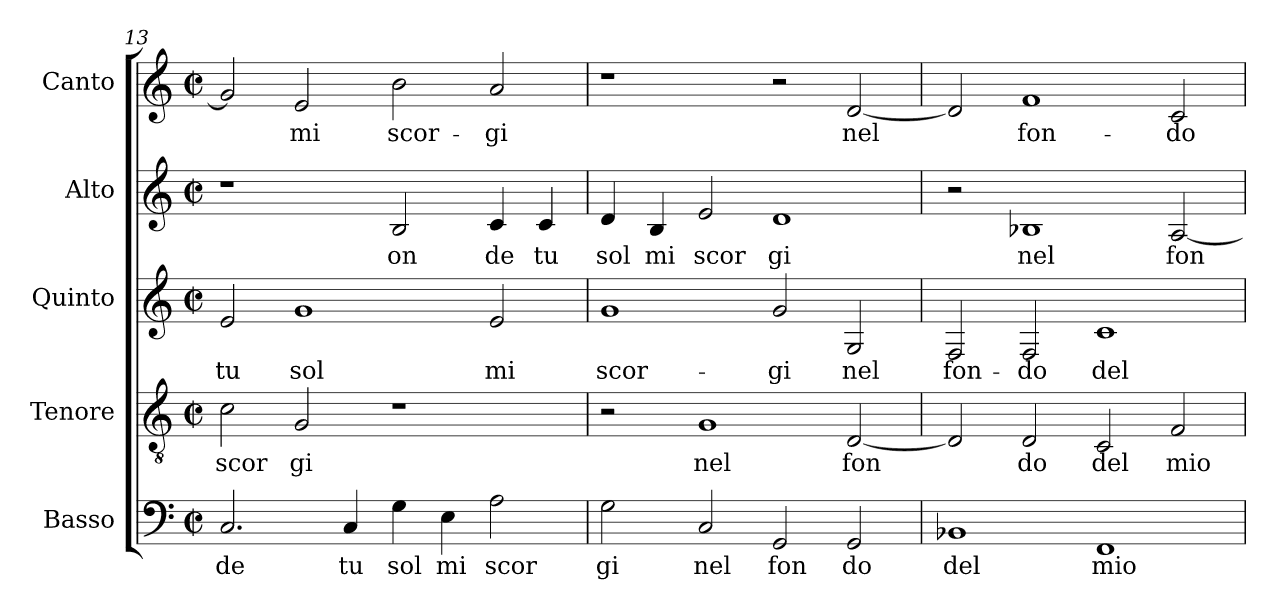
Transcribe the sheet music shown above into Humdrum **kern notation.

**kern	**text	**kern	**text	**kern	**text	**kern	**text	**kern	**text
*part5	*part5	*part4	*part4	*part3	*part3	*part2	*part2	*part1	*part1
*staff5	*staff5	*staff4	*staff4	*staff3	*staff3	*staff2	*staff2	*staff1	*staff1
*I"Basso	*	*I"Tenore	*	*I"Quinto	*	*I"Alto	*	*I"Canto	*
*clefF4	*	*clefGv2	*	*clefG2	*	*clefG2	*	*clefG2	*
*M2/2	*	*M2/2	*	*M2/2	*	*M2/2	*	*M2/2	*
*met(c|)	*	*met(c|)	*	*met(c|)	*	*met(c|)	*	*met(c|)	*
=13	=13	=13	=13	=13	=13	=13	=13	=13	=13
!	!LO:LY:b:cj	!	!LO:LY:b:cj	!	!LO:LY:b:cj	!	!	!	!
2.C/	de	2c\	scor	2e/	tu	1r	.	2g/]	.
!	!	!	!LO:LY:b:cj	!	!LO:LY:b:cj	!	!	!	!LO:LY:b:cj
.	.	2G/	gi	1g	sol	.	.	2e/	mi
!	!LO:LY:b:cj	!	!	!	!	!	!	!	!
4C/	tu	.	.	.	.	.	.	.	.
!	!LO:LY:b:cj	!	!	!	!	!	!LO:LY:b:cj	!	!LO:LY:b:cj
4G\	sol	1r	.	.	.	2B/	on	2b\	scor-
!	!LO:LY:b:cj	!	!	!	!	!	!	!	!
4E\	mi	.	.	.	.	.	.	.	.
!	!LO:LY:b:cj	!	!	!	!LO:LY:b:cj	!	!LO:LY:b:cj	!	!LO:LY:b:cj
2A\	scor	.	.	2e/	mi	4c/	de	2a/	-gi
!	!	!	!	!	!	!	!LO:LY:b:cj	!	!
.	.	.	.	.	.	4c/	tu	.	.
=14	=14	=14	=14	=14	=14	=14	=14	=14	=14
!	!LO:LY:b:cj	!	!	!	!LO:LY:b:cj	!	!LO:LY:b:cj	!	!
2G\	gi	2r	.	1g	scor-	4d/	sol	1r	.
!	!	!	!	!	!	!	!LO:LY:b:cj	!	!
.	.	.	.	.	.	4B/	mi	.	.
!	!LO:LY:b:cj	!	!LO:LY:b:cj	!	!	!	!LO:LY:b:cj	!	!
2C/	nel	1G	nel	.	.	2e/	scor	.	.
!	!LO:LY:b:cj	!	!	!	!LO:LY:b:cj	!	!LO:LY:b:cj	!	!
2GG/	fon	.	.	2g/	-gi	1d	gi	2r	.
!	!LO:LY:b:cj	!	!LO:LY:b	!	!LO:LY:b:cj	!	!	!	!LO:LY:b
2GG/	do	[<2D/	fon	2G/	nel	.	.	[<2d/	nel
=15	=15	=15	=15	=15	=15	=15	=15	=15	=15
!	!LO:LY:b:cj	!	!	!	!LO:LY:b:cj	!	!	!	!
1BB-X	del	2D/]	.	2F/	fon-	2r	.	2d/]	.
!	!	!	!LO:LY:b:cj	!	!LO:LY:b:cj	!	!LO:LY:b:cj	!	!LO:LY:b:cj
.	.	2D/	do	2F/	-do	1B-X	nel	1f	fon-
!	!LO:LY:b:cj	!	!LO:LY:b:cj	!	!LO:LY:b:cj	!	!	!	!
1FF	mio	2C/	del	1c	del	.	.	.	.
!	!	!	!LO:LY:b:cj	!	!	!	!LO:LY:b	!	!LO:LY:b:cj
.	.	2F/	mio	.	.	[<2A/	fon	2c/	-do
=	=	=	=	=	=	=	=	=	=
*-	*-	*-	*-	*-	*-	*-	*-	*-	*-
